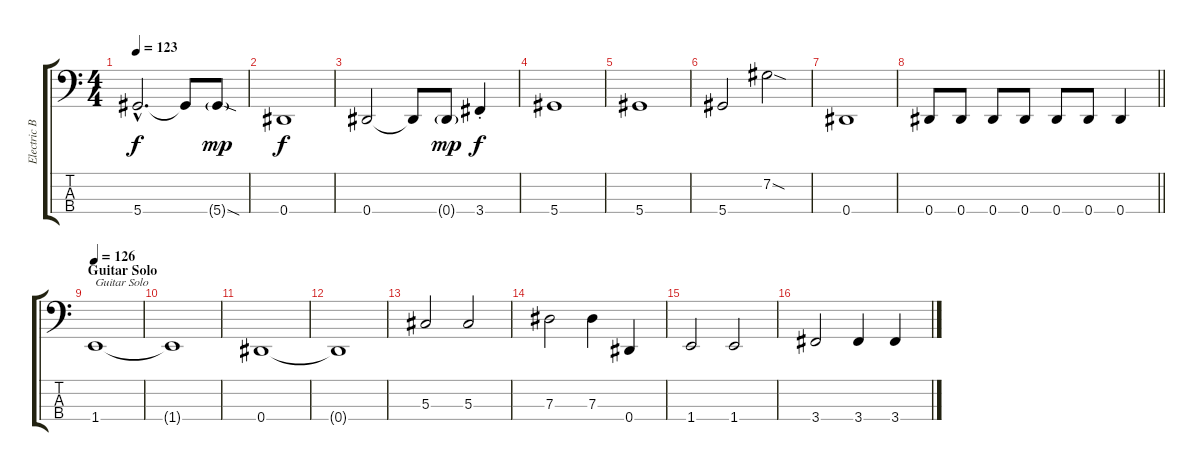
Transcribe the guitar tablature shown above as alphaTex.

\track ("Electric Bass" "Electric B") {instrument electricbasspick}
\staff {score tabs}
\tuning (Gb2 Db2 Ab1 Eb1) {hide}
\ts (4 4)
\tempo 123
\clef f4
\ks c
5.4{hac}.2{d dy f} 5.4{t}.8 5.4{sod g}.8{dy mp} |
0.4.1{dy f} |
0.4.2 0.4{t}.8 0.4{g}.8{dy mp} 3.4{st}.4{dy f} |
5.4.1 |
5.4.1 |
5.4.2 7.2{sod}.2 |
0.4.1 |
\barLineRight lightlight
0.4.8{volume 12} 0.4.8{volume 13} 0.4.8{volume 14} 0.4.8{volume 15} 0.4.8{volume 16} 0.4.8 0.4.4 |
\section ("" "Guitar Solo")
\tempo 126
1.4.1{txt "Guitar Solo"} |
1.4{t}.1 |
0.4.1 |
0.4{t}.1 |
5.3.2 5.3.2 |
7.3.2 7.3.4 0.4.4 |
1.4.2 1.4.2 |
3.4.2 3.4.4 3.4.4
